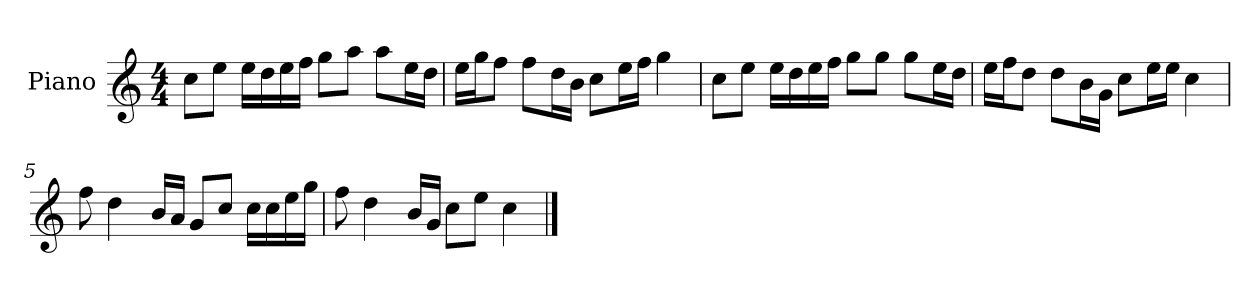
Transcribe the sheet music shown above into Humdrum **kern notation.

**kern
*part1
*staff1
*I"Piano
*I'P-no
*clefG2
*k[]
*M4/4
*MM90
=1
8cc\L
8ee\J
16ee\LL
16dd\
16ee\
16ff\JJ
8gg\L
8aa\J
8aa\L
16ee\L
16dd\JJ
=2
16ee\LL
16gg\J
8ff\J
8ff\L
16dd\L
16b\JJ
8cc\L
16ee\L
16ff\JJ
4gg\
=3
8cc\L
8ee\J
16ee\LL
16dd\
16ee\
16ff\JJ
8gg\L
8gg\J
8gg\L
16ee\L
16dd\JJ
=4
16ee\LL
16ff\J
8dd\J
8dd\L
16b\L
16g\JJ
8cc\L
16ee\L
16ee\JJ
4cc\
!!LO:LB:g=z
=5
8ff\
4dd\
16b/LL
16a/JJ
8g/L
8cc/J
16cc\LL
16cc\
16ee\
16gg\JJ
=6
8ff\
4dd\
16b/LL
16g/JJ
8cc\L
8ee\J
4cc\
==
*-
